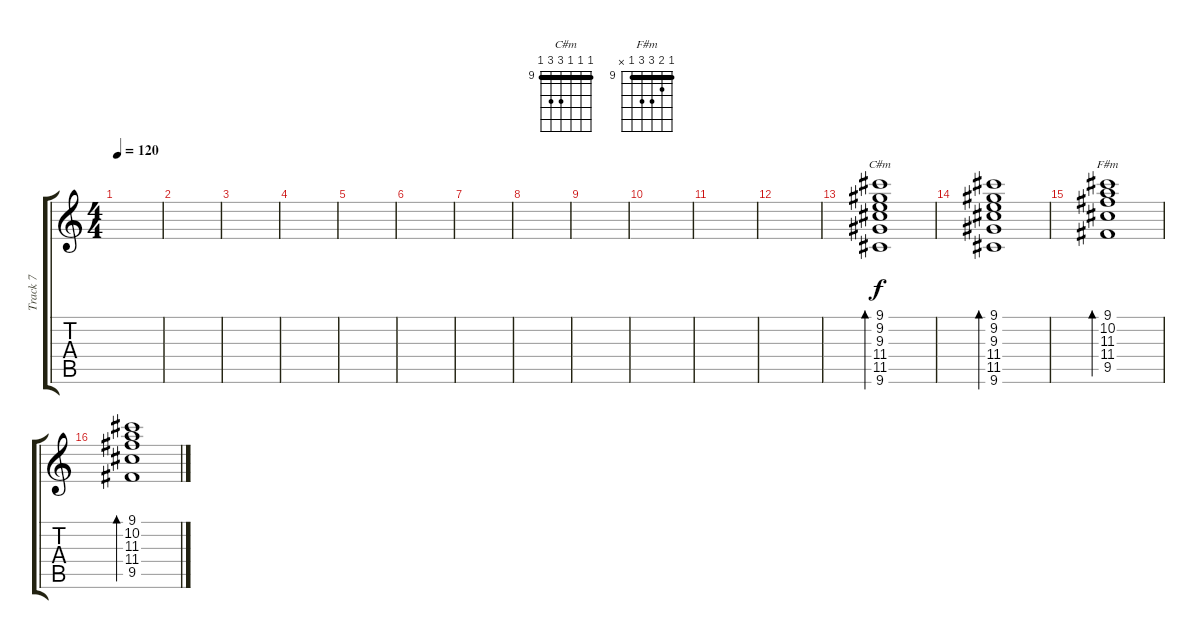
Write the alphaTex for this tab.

\track ("Track 7" "Track 7") {instrument electricguitarclean}
\staff {score tabs}
\tuning (E4 B3 G3 D3 A2 E2) {hide}
\chord ("C#m" 9 9 9 11 11 9) {firstfret 9 barre 9}
\chord ("F#m" 9 10 11 11 9 x) {firstfret 9 barre 9}
\ts (4 4)
\tempo 120
\clef g2
\ks c
|
|
|
|
|
|
|
|
|
|
|
|
(9.1 9.2 9.3 11.4 11.5 9.6).1{bd 240 ch "C#m"} |
(9.1 9.2 9.3 11.4 11.5 9.6).1{bd 240} |
(9.1 10.2 11.3 11.4 9.5).1{bd 240 ch "F#m"} |
(9.1 10.2 11.3 11.4 9.5).1{bd 240}
